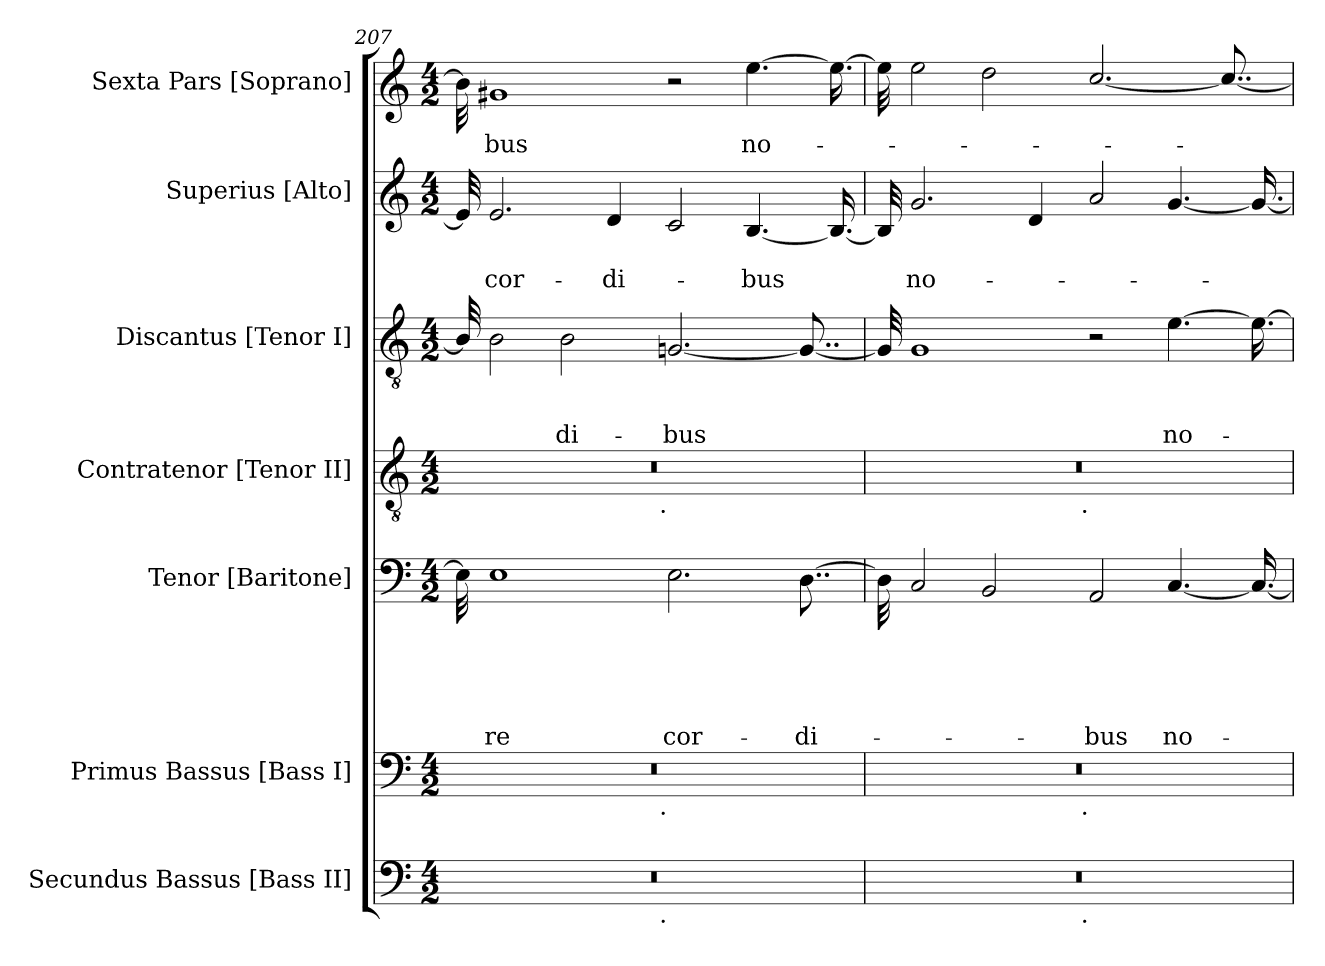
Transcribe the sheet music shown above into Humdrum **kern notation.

**kern	**kern	**kern	**text	**text	**text	**text	**text	**kern	**kern	**text	**text	**text	**kern	**text	**text	**kern	**text
*part7	*part6	*part5	*part5	*part5	*part5	*part5	*part5	*part4	*part3	*part3	*part3	*part3	*part2	*part2	*part2	*part1	*part1
*staff7	*staff6	*staff5	*staff5	*staff5	*staff5	*staff5	*staff5	*staff4	*staff3	*staff3	*staff3	*staff3	*staff2	*staff2	*staff2	*staff1	*staff1
*I"Secundus Bassus [Bass II]	*I"Primus Bassus [Bass I]	*I"Tenor [Baritone]	*	*	*	*	*	*I"Contratenor [Tenor II]	*I"Discantus [Tenor I]	*	*	*	*I"Superius [Alto]	*	*	*I"Sexta Pars [Soprano]	*
*I'B II	*I'B I	*I'Bar	*	*	*	*	*	*I'T II	*I'T I	*	*	*	*I'A	*	*	*I'S	*
*clefF4	*clefF4	*clefF4	*	*	*	*	*	*clefGv2	*clefGv2	*	*	*	*clefG2	*	*	*clefG2	*
*k[]	*k[]	*k[]	*	*	*	*	*	*k[]	*k[]	*	*	*	*k[]	*	*	*k[]	*
*C:	*C:	*C:	*	*	*	*	*	*C:	*C:	*	*	*	*C:	*	*	*C:	*
*M4/2	*M4/2	*M4/2	*	*	*	*	*	*M4/2	*M4/2	*	*	*	*M4/2	*	*	*M4/2	*
=207	=207	=207	=207	=207	=207	=207	=207	=207	=207	=207	=207	=207	=207	=207	=207	=207	=207
*^	*^	*	*	*	*	*	*	*^	*	*	*	*	*	*	*	*	*
0r	1ryy	0r	1ryy	32E\]	.	.	.	.	.	0r	1ryy	32B/]	.	.	.	32e/]	.	.	32b\]	.
!	!	!	!	!	!	!	!	!	!LO:LY:b	!	!	!	!	!	!	!	!	!LO:LY:b	!	!LO:LY:b
.	.	.	.	1E	.	.	.	.	-re	.	.	2B\	.	.	.	2.e/	.	cor-	1g#X	-bus
!	!	!	!	!	!	!	!	!	!	!	!	!	!	!	!LO:LY:b	!	!	!	!	!
.	.	.	.	.	.	.	.	.	.	.	.	2B\	.	.	-di-	.	.	.	.	.
!	!	!	!	!	!	!	!	!	!	!	!	!	!	!	!	!	!	!LO:LY:b	!	!
.	.	.	.	.	.	.	.	.	.	.	.	.	.	.	.	4d/	.	-di-	.	.
.	64ryy	.	64ryy	.	.	.	.	.	.	.	64ryy	.	.	.	.	.	.	.	.	.
!	!	!	!	!	!	!	!	!	!	!	!LO:TX:b:t=.	!	!	!	!	!	!	!	!	!
!	!	!	!LO:TX:b:t=.	!	!	!	!	!	!	!	!	!	!	!	!	!	!	!	!	!
!	!LO:TX:b:t=.	!	!	!	!	!	!	!	!	!	!	!	!	!	!	!	!	!	!	!
.	2ryy	.	2ryy	.	.	.	.	.	.	.	2ryy	.	.	.	.	.	.	.	.	.
!	!	!	!	!	!	!	!	!	!LO:LY:b	!	!	!	!	!	!LO:LY:b	!	!	!	!	!
.	.	.	.	2.E\	.	.	.	.	cor-	.	.	[<2.Gn/	.	.	-bus	2c/	.	.	2r	.
.	4ryy	.	4ryy	.	.	.	.	.	.	.	4ryy	.	.	.	.	.	.	.	.	.
!	!	!	!	!	!	!	!	!	!	!	!	!	!	!	!	!	!	!LO:LY:b	!	!LO:LY:b
.	.	.	.	.	.	.	.	.	.	.	.	.	.	.	.	[<4.B/	.	-bus	[>4.ee\	no-
.	8...ryy	.	8...ryy	.	.	.	.	.	.	.	8...ryy	.	.	.	.	.	.	.	.	.
!	!	!	!	!	!	!	!	!	!LO:LY:b	!	!	!	!	!	!	!	!	!	!	!
.	.	.	.	[>8..D\	.	.	.	.	-di-	.	.	8..G/_	.	.	.	.	.	.	.	.
.	.	.	.	.	.	.	.	.	.	.	.	.	.	.	.	16.B/_	.	.	16.ee\_	.
=208	=208	=208	=208	=208	=208	=208	=208	=208	=208	=208	=208	=208	=208	=208	=208	=208	=208	=208	=208	=208
0r	1ryy	0r	1ryy	32D\]	.	.	.	.	.	0r	1ryy	32G/]	.	.	.	32B/]	.	.	32ee\]	.
!	!	!	!	!	!	!	!	!	!	!	!	!	!	!	!	!	!	!LO:LY:b	!	!
.	.	.	.	2C/	.	.	.	.	.	.	.	1G	.	.	.	2.g/	.	no-	2ee\	.
.	.	.	.	2BB/	.	.	.	.	.	.	.	.	.	.	.	.	.	.	2dd\	.
.	.	.	.	.	.	.	.	.	.	.	.	.	.	.	.	4d/	.	.	.	.
.	64ryy	.	64ryy	.	.	.	.	.	.	.	64ryy	.	.	.	.	.	.	.	.	.
!	!	!	!	!	!	!	!	!	!	!	!LO:TX:b:t=.	!	!	!	!	!	!	!	!	!
!	!	!	!LO:TX:b:t=.	!	!	!	!	!	!	!	!	!	!	!	!	!	!	!	!	!
!	!LO:TX:b:t=.	!	!	!	!	!	!	!	!	!	!	!	!	!	!	!	!	!	!	!
.	2ryy	.	2ryy	.	.	.	.	.	.	.	2ryy	.	.	.	.	.	.	.	.	.
!	!	!	!	!	!	!	!	!	!LO:LY:b	!	!	!	!	!	!	!	!	!	!	!
.	.	.	.	2AA/	.	.	.	.	-bus	.	.	2r	.	.	.	2a/	.	.	[<2.cc/	.
.	4ryy	.	4ryy	.	.	.	.	.	.	.	4ryy	.	.	.	.	.	.	.	.	.
!	!	!	!	!	!	!	!	!	!LO:LY:b	!	!	!	!	!	!LO:LY:b	!	!	!	!	!
.	.	.	.	[<4.C/	.	.	.	.	no-	.	.	[<4.e\	.	.	no-	[<4.g/	.	.	.	.
.	8...ryy	.	8...ryy	.	.	.	.	.	.	.	8...ryy	.	.	.	.	.	.	.	.	.
.	.	.	.	.	.	.	.	.	.	.	.	.	.	.	.	.	.	.	8..cc/_	.
.	.	.	.	16.C/_	.	.	.	.	.	.	.	16.e\_	.	.	.	16.g/_	.	.	.	.
*v	*v	*	*	*	*	*	*	*	*	*v	*v	*	*	*	*	*	*	*	*	*
*	*v	*v	*	*	*	*	*	*	*	*	*	*	*	*	*	*	*	*
=	=	=	=	=	=	=	=	=	=	=	=	=	=	=	=	=	=
*-	*-	*-	*-	*-	*-	*-	*-	*-	*-	*-	*-	*-	*-	*-	*-	*-	*-
